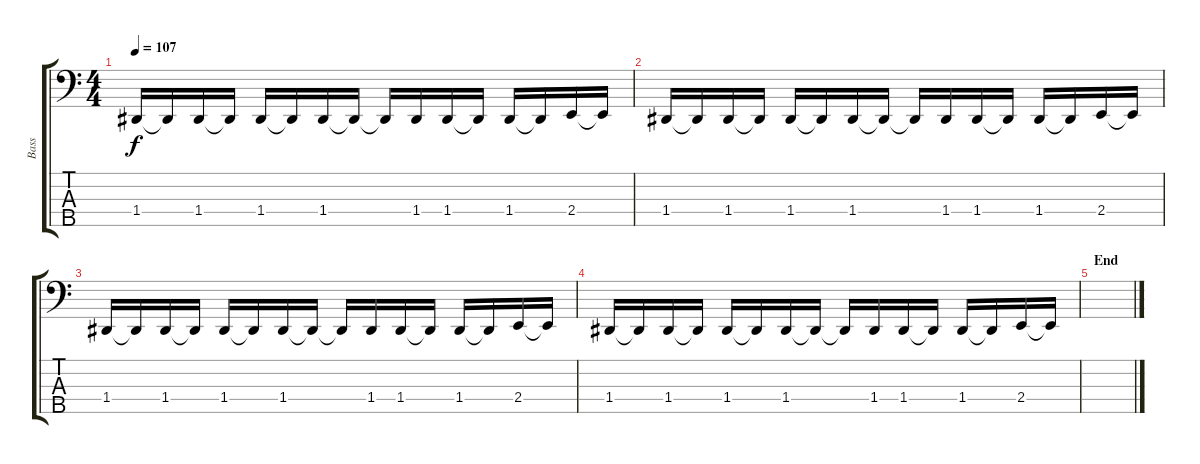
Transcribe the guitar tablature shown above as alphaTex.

\track ("Bass" "Bass") {instrument electricbassfinger}
\staff {score tabs}
\tuning (F2 C2 G1 D1 A0) {hide}
\ts (4 4)
\tempo 107
\clef f4
\ks c
1.4.16{dy f} 1.4{t}.16 1.4.16 1.4{t}.16 1.4.16 1.4{t}.16 1.4.16 1.4{t}.16 1.4{t}.16 1.4.16 1.4.16 1.4{t}.16 1.4.16 1.4{t}.16 2.4.16 2.4{t}.16 |
1.4.16 1.4{t}.16 1.4.16 1.4{t}.16 1.4.16 1.4{t}.16 1.4.16 1.4{t}.16 1.4{t}.16 1.4.16 1.4.16 1.4{t}.16 1.4.16 1.4{t}.16 2.4.16 2.4{t}.16 |
1.4.16 1.4{t}.16 1.4.16 1.4{t}.16 1.4.16 1.4{t}.16 1.4.16 1.4{t}.16 1.4{t}.16 1.4.16 1.4.16 1.4{t}.16 1.4.16 1.4{t}.16 2.4.16 2.4{t}.16 |
1.4.16 1.4{t}.16 1.4.16 1.4{t}.16 1.4.16 1.4{t}.16 1.4.16 1.4{t}.16 1.4{t}.16 1.4.16 1.4.16 1.4{t}.16 1.4.16 1.4{t}.16 2.4.16 2.4{t}.16 |
\section ("" "End")
